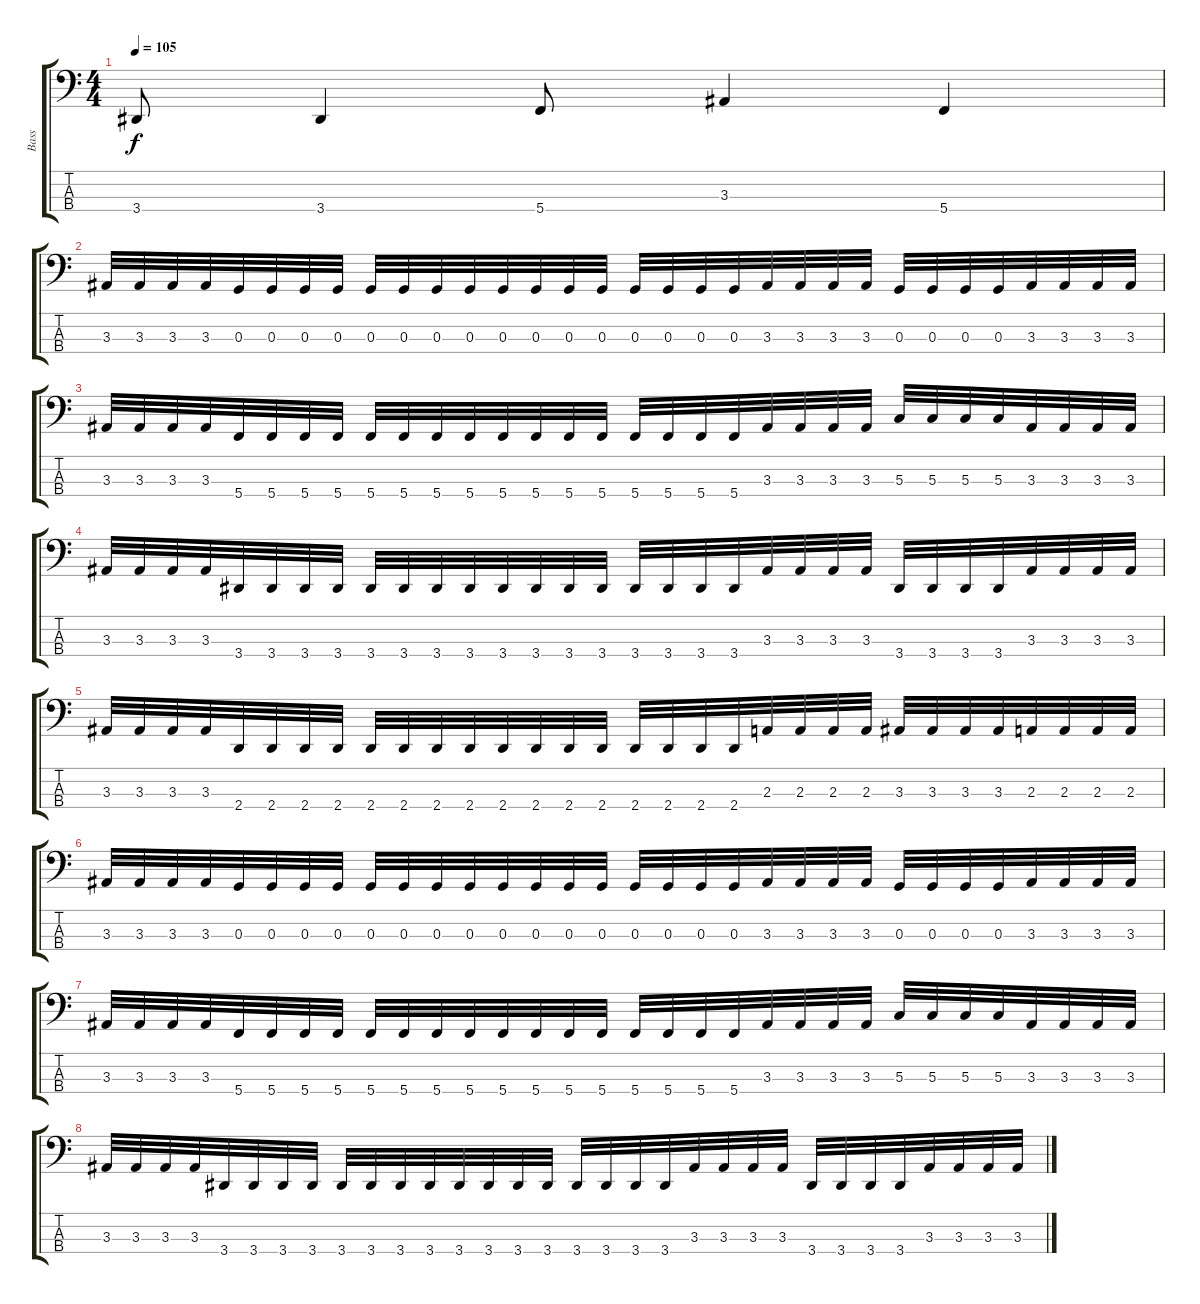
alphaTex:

\track ("Bass" "Bass") {instrument electricbassfinger}
\staff {score tabs}
\tuning (F2 C2 G1 C1) {hide}
\ts (4 4)
\tempo 105
\clef f4
\ks c
3.4.8{dy f instrument electricbassfinger} 3.4.4 5.4.8 3.3.4 5.4.4 |
3.3.32 3.3.32 3.3.32 3.3.32 0.3.32 0.3.32 0.3.32 0.3.32 0.3.32 0.3.32 0.3.32 0.3.32 0.3.32 0.3.32 0.3.32 0.3.32 0.3.32 0.3.32 0.3.32 0.3.32 3.3.32 3.3.32 3.3.32 3.3.32 0.3.32 0.3.32 0.3.32 0.3.32 3.3.32 3.3.32 3.3.32 3.3.32 |
3.3.32 3.3.32 3.3.32 3.3.32 5.4.32 5.4.32 5.4.32 5.4.32 5.4.32 5.4.32 5.4.32 5.4.32 5.4.32 5.4.32 5.4.32 5.4.32 5.4.32 5.4.32 5.4.32 5.4.32 3.3.32 3.3.32 3.3.32 3.3.32 5.3.32 5.3.32 5.3.32 5.3.32 3.3.32 3.3.32 3.3.32 3.3.32 |
3.3.32 3.3.32 3.3.32 3.3.32 3.4.32 3.4.32 3.4.32 3.4.32 3.4.32 3.4.32 3.4.32 3.4.32 3.4.32 3.4.32 3.4.32 3.4.32 3.4.32 3.4.32 3.4.32 3.4.32 3.3.32 3.3.32 3.3.32 3.3.32 3.4.32 3.4.32 3.4.32 3.4.32 3.3.32 3.3.32 3.3.32 3.3.32 |
3.3.32 3.3.32 3.3.32 3.3.32 2.4.32 2.4.32 2.4.32 2.4.32 2.4.32 2.4.32 2.4.32 2.4.32 2.4.32 2.4.32 2.4.32 2.4.32 2.4.32 2.4.32 2.4.32 2.4.32 2.3.32 2.3.32 2.3.32 2.3.32 3.3.32 3.3.32 3.3.32 3.3.32 2.3.32 2.3.32 2.3.32 2.3.32 |
3.3.32 3.3.32 3.3.32 3.3.32 0.3.32 0.3.32 0.3.32 0.3.32 0.3.32 0.3.32 0.3.32 0.3.32 0.3.32 0.3.32 0.3.32 0.3.32 0.3.32 0.3.32 0.3.32 0.3.32 3.3.32 3.3.32 3.3.32 3.3.32 0.3.32 0.3.32 0.3.32 0.3.32 3.3.32 3.3.32 3.3.32 3.3.32 |
3.3.32 3.3.32 3.3.32 3.3.32 5.4.32 5.4.32 5.4.32 5.4.32 5.4.32 5.4.32 5.4.32 5.4.32 5.4.32 5.4.32 5.4.32 5.4.32 5.4.32 5.4.32 5.4.32 5.4.32 3.3.32 3.3.32 3.3.32 3.3.32 5.3.32 5.3.32 5.3.32 5.3.32 3.3.32 3.3.32 3.3.32 3.3.32 |
3.3.32 3.3.32 3.3.32 3.3.32 3.4.32 3.4.32 3.4.32 3.4.32 3.4.32 3.4.32 3.4.32 3.4.32 3.4.32 3.4.32 3.4.32 3.4.32 3.4.32 3.4.32 3.4.32 3.4.32 3.3.32 3.3.32 3.3.32 3.3.32 3.4.32 3.4.32 3.4.32 3.4.32 3.3.32 3.3.32 3.3.32 3.3.32
